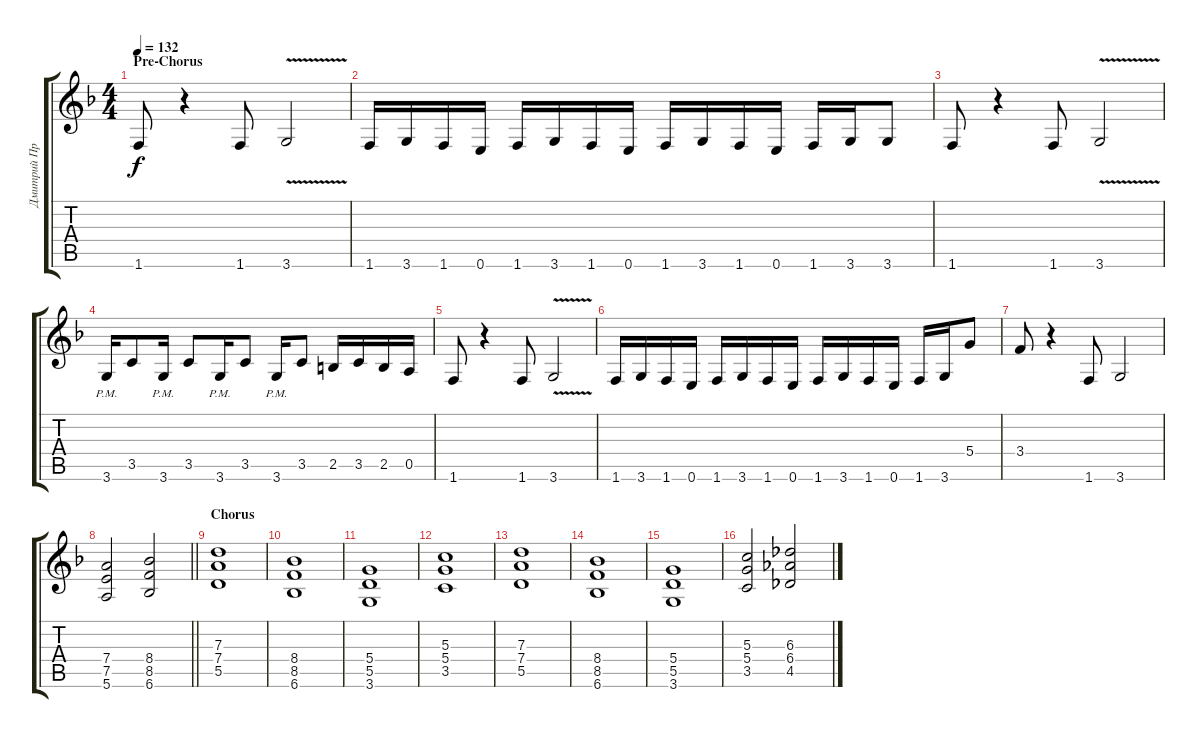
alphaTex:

\track ("Дмитрий Процко" "Дмитрий Пр") {instrument distortionguitar}
\staff {score tabs}
\tuning (E4 B3 G3 D3 A2 E2) {hide}
\ts (4 4)
\section ("" "Pre-Chorus")
\tempo 132
\clef g2
\ks f
1.6.8{dy f} r.4 1.6.8 3.6{v}.2 |
1.6.16 3.6.16 1.6.16 0.6.16 1.6.16 3.6.16 1.6.16 0.6.16 1.6.16 3.6.16 1.6.16 0.6.16 1.6.16 3.6.16 3.6.8 |
1.6.8 r.4 1.6.8 3.6{v}.2 |
3.6{pm}.16 3.5.8 3.6{pm}.16 3.5.8 3.6{pm}.16 3.5.8 3.6{pm}.16 3.5.8 2.5.16 3.5.16 2.5.16 0.5.16 |
1.6.8 r.4 1.6.8 3.6{v}.2 |
1.6.16 3.6.16 1.6.16 0.6.16 1.6.16 3.6.16 1.6.16 0.6.16 1.6.16 3.6.16 1.6.16 0.6.16 1.6.16 3.6.16 5.4.8 |
3.4.8 r.4 1.6.8 3.6.2 |
\barLineRight lightlight
(7.4 7.5 5.6).2 (8.4 8.5 6.6).2 |
\section ("" "Chorus")
(7.3 7.4 5.5).1 |
(8.4 8.5 6.6).1 |
(5.4 5.5 3.6).1 |
(5.3 5.4 3.5).1 |
(7.3 7.4 5.5).1 |
(8.4 8.5 6.6).1 |
(5.4 5.5 3.6).1 |
(5.3 5.4 3.5).2 (6.3 6.4 4.5).2
